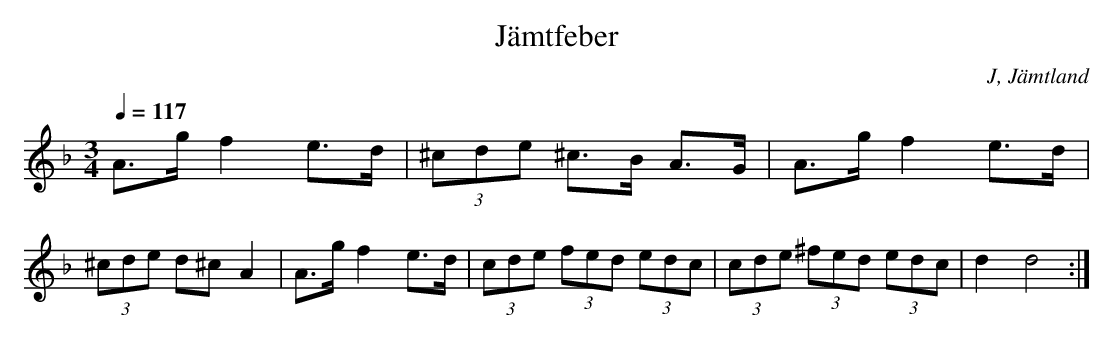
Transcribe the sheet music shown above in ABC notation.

X:1
T: Jämtfeber
O: J, Jämtland
M:3/4
L:1/8
Q:1/4=117
K:Dm
A>g f2 e>d|(3^cde ^c>B A>G|A>g f2 e>d|(3^cde d^c A2|A>g f2 e>d|(3cde (3fed (3edc|(3cde (3^fed (3edc|d2 d4 :|
